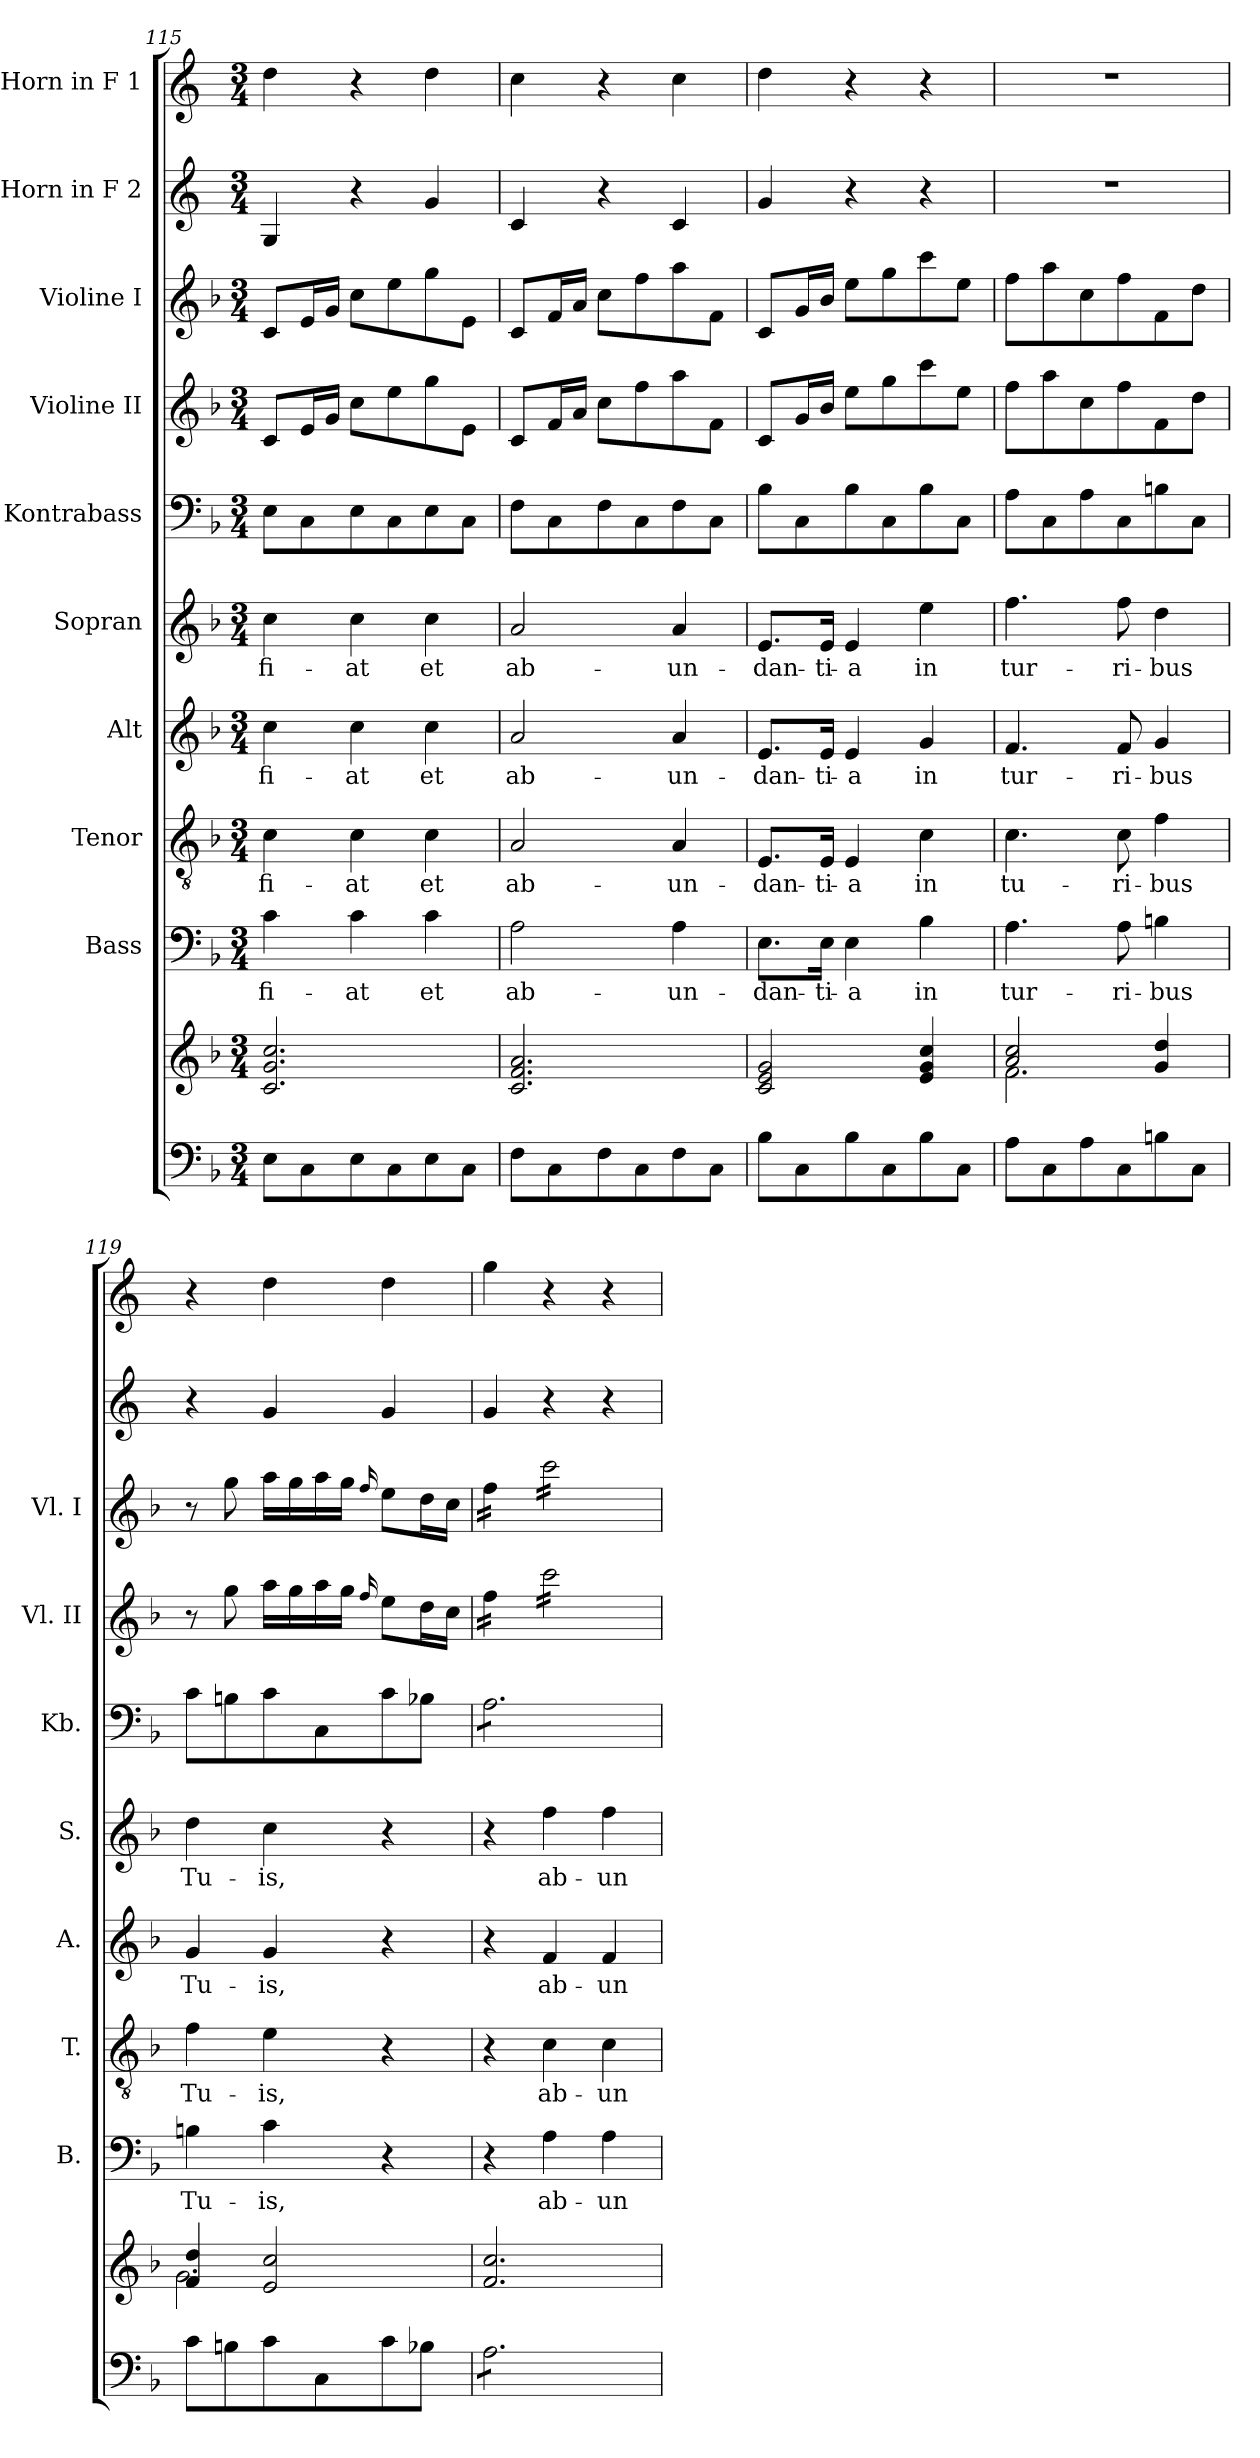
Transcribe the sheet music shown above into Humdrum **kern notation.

**kern	**kern	**kern	**text	**kern	**text	**kern	**text	**kern	**text	**kern	**kern	**kern	**kern	**kern
*part10	*part10	*part9	*part9	*part8	*part8	*part7	*part7	*part6	*part6	*part5	*part4	*part3	*part2	*part1
*staff11	*staff10	*staff9	*staff9	*staff8	*staff8	*staff7	*staff7	*staff6	*staff6	*staff5	*staff4	*staff3	*staff2	*staff1
*	*	*I"Bass	*	*I"Tenor	*	*I"Alt	*	*I"Sopran	*	*I"Kontrabass	*I"Violine II	*I"Violine I	*I"Horn in F 2	*I"Horn in F 1
*	*	*I'B.	*	*I'T.	*	*I'A.	*	*I'S.	*	*I'Kb.	*I'Vl. II	*I'Vl. I	*	*
*clefF4	*clefG2	*clefF4	*	*clefGv2	*	*clefG2	*	*clefG2	*	*clefF4	*clefG2	*clefG2	*clefG2	*clefG2
*	*	*	*	*	*	*	*	*	*	*ITrd7c12	*	*	*ITrd4c7	*ITrd4c7
*k[b-]	*k[b-]	*k[b-]	*	*k[b-]	*	*k[b-]	*	*k[b-]	*	*k[b-]	*k[b-]	*k[b-]	*k[b-]	*k[b-]
*F:	*F:	*F:	*	*F:	*	*F:	*	*F:	*	*F:	*F:	*F:	*F:	*F:
*M3/4	*M3/4	*M3/4	*	*M3/4	*	*M3/4	*	*M3/4	*	*M3/4	*M3/4	*M3/4	*M3/4	*M3/4
=115	=115	=115	=115	=115	=115	=115	=115	=115	=115	=115	=115	=115	=115	=115
!	!	!	!LO:LY:b	!	!LO:LY:b	!	!LO:LY:b	!	!LO:LY:b	!	!	!	!	!
8E\L	2.c/ 2.g/ 2.cc/	4c\	fi-	4c\	fi-	4cc\	fi-	4cc\	fi-	8EE\L	8c/L	8c/L	4C/	4g\
8C\	.	.	.	.	.	.	.	.	.	8CC\	16e/L	16e/L	.	.
.	.	.	.	.	.	.	.	.	.	.	16g/JJ	16g/JJ	.	.
!	!	!	!LO:LY:b	!	!LO:LY:b	!	!LO:LY:b	!	!LO:LY:b	!	!	!	!	!
8E\	.	4c\	-at	4c\	-at	4cc\	-at	4cc\	-at	8EE\	8cc\L	8cc\L	4r	4r
8C\	.	.	.	.	.	.	.	.	.	8CC\	8ee\	8ee\	.	.
!	!	!	!LO:LY:b	!	!LO:LY:b	!	!LO:LY:b	!	!LO:LY:b	!	!	!	!	!
8E\	.	4c\	et	4c\	et	4cc\	et	4cc\	et	8EE\	8gg\	8gg\	4c/	4g\
8C\J	.	.	.	.	.	.	.	.	.	8CC\J	8e\J	8e\J	.	.
=116	=116	=116	=116	=116	=116	=116	=116	=116	=116	=116	=116	=116	=116	=116
!	!	!	!LO:LY:b	!	!LO:LY:b	!	!LO:LY:b	!	!LO:LY:b	!	!	!	!	!
8F\L	2.c/ 2.f/ 2.a/	2A\	ab-	2A/	ab-	2a/	ab-	2a/	ab-	8FF\L	8c/L	8c/L	4F/	4f\
8C\	.	.	.	.	.	.	.	.	.	8CC\	16f/L	16f/L	.	.
.	.	.	.	.	.	.	.	.	.	.	16a/JJ	16a/JJ	.	.
8F\	.	.	.	.	.	.	.	.	.	8FF\	8cc\L	8cc\L	4r	4r
8C\	.	.	.	.	.	.	.	.	.	8CC\	8ff\	8ff\	.	.
!	!	!	!LO:LY:b	!	!LO:LY:b	!	!LO:LY:b	!	!LO:LY:b	!	!	!	!	!
8F\	.	4A\	-un-	4A/	-un-	4a/	-un-	4a/	-un-	8FF\	8aa\	8aa\	4F/	4f\
8C\J	.	.	.	.	.	.	.	.	.	8CC\J	8f\J	8f\J	.	.
=117	=117	=117	=117	=117	=117	=117	=117	=117	=117	=117	=117	=117	=117	=117
!	!	!	!LO:LY:b	!	!LO:LY:b	!	!LO:LY:b	!	!LO:LY:b	!	!	!	!	!
8B-\L	2c/ 2e/ 2g/	8.E\L	-dan-	8.E/L	-dan-	8.e/L	-dan-	8.e/L	-dan-	8BB-\L	8c/L	8c/L	4c/	4g\
8C\	.	.	.	.	.	.	.	.	.	8CC\	16g/L	16g/L	.	.
!	!	!	!LO:LY:b	!	!LO:LY:b	!	!LO:LY:b	!	!LO:LY:b	!	!	!	!	!
.	.	16E\Jk	-ti-	16E/Jk	-ti-	16e/Jk	-ti-	16e/Jk	-ti-	.	16b-/JJ	16b-/JJ	.	.
!	!	!	!LO:LY:b	!	!LO:LY:b	!	!LO:LY:b	!	!LO:LY:b	!	!	!	!	!
8B-\	.	4E\	-a	4E/	-a	4e/	-a	4e/	-a	8BB-\	8ee\L	8ee\L	4r	4r
8C\	.	.	.	.	.	.	.	.	.	8CC\	8gg\	8gg\	.	.
!	!	!	!LO:LY:b	!	!LO:LY:b	!	!LO:LY:b	!	!LO:LY:b	!	!	!	!	!
8B-\	4e/ 4g/ 4cc/	4B-\	in	4c\	in	4g/	in	4ee\	in	8BB-\	8ccc\	8ccc\	4r	4r
8C\J	.	.	.	.	.	.	.	.	.	8CC\J	8ee\J	8ee\J	.	.
=118	=118	=118	=118	=118	=118	=118	=118	=118	=118	=118	=118	=118	=118	=118
*	*^	*	*	*	*	*	*	*	*	*	*	*	*	*
!	!	!	!	!LO:LY:b	!	!LO:LY:b	!	!LO:LY:b	!	!LO:LY:b	!	!	!	!	!
8A\L	2a/ 2cc/	2.f\	4.A\	tur-	4.c\	tu-	4.f/	tur-	4.ff\	tur-	8AA\L	8ff\L	8ff\L	2.r	2.r
8C\	.	.	.	.	.	.	.	.	.	.	8CC\	8aa\	8aa\	.	.
8A\	.	.	.	.	.	.	.	.	.	.	8AA\	8cc\	8cc\	.	.
!	!	!	!	!LO:LY:b	!	!LO:LY:b	!	!LO:LY:b	!	!LO:LY:b	!	!	!	!	!
8C\	.	.	8A\	-ri-	8c\	-ri-	8f/	-ri-	8ff\	-ri-	8CC\	8ff\	8ff\	.	.
!	!	!	!	!LO:LY:b	!	!LO:LY:b	!	!LO:LY:b	!	!LO:LY:b	!	!	!	!	!
8Bn\	4g/ 4dd/	.	4Bn\	-bus	4f\	-bus	4g/	-bus	4dd\	-bus	8BBn\	8f\	8f\	.	.
8C\J	.	.	.	.	.	.	.	.	.	.	8CC\J	8dd\J	8dd\J	.	.
!!LO:PB:g=z
=119	=119	=119	=119	=119	=119	=119	=119	=119	=119	=119	=119	=119	=119	=119	=119
!	!	!	!	!LO:LY:b	!	!LO:LY:b	!	!LO:LY:b	!	!LO:LY:b	!	!	!	!	!
8c\L	4f/ 4dd/	2.g\	4Bn\	Tu-	4f\	Tu-	4g/	Tu-	4dd\	Tu-	8C\L	8r	8r	4r	4r
8Bn\	.	.	.	.	.	.	.	.	.	.	8BBn\	8gg\	8gg\	.	.
!	!	!	!	!LO:LY:b	!	!LO:LY:b	!	!LO:LY:b	!	!LO:LY:b	!	!	!	!	!
8c\	2e/ 2cc/	.	4c\	-is,	4e\	-is,	4g/	-is,	4cc\	-is,	8C\	16aa\LL	16aa\LL	4c/	4g\
.	.	.	.	.	.	.	.	.	.	.	.	16gg\	16gg\	.	.
8C\	.	.	.	.	.	.	.	.	.	.	8CC\	16aa\	16aa\	.	.
.	.	.	.	.	.	.	.	.	.	.	.	16gg\JJ	16gg\JJ	.	.
.	.	.	.	.	.	.	.	.	.	.	.	16qqff/	16qqff/	.	.
8c\	.	.	4r	.	4r	.	4r	.	4r	.	8C\	8ee\L	8ee\L	4c/	4g\
8B-X\J	.	.	.	.	.	.	.	.	.	.	8BB-X\J	16dd\L	16dd\L	.	.
.	.	.	.	.	.	.	.	.	.	.	.	16cc\JJ	16cc\JJ	.	.
*	*v	*v	*	*	*	*	*	*	*	*	*	*	*	*	*
=120	=120	=120	=120	=120	=120	=120	=120	=120	=120	=120	=120	=120	=120	=120
*tremolo	*	*	*	*	*	*	*	*	*	*	*	*	*	*
*	*	*	*	*	*	*	*	*	*	*tremolo	*	*	*	*
*	*	*	*	*	*	*	*	*	*	*	*tremolo	*	*	*
*	*	*	*	*	*	*	*	*	*	*	*	*tremolo	*	*
8A\L	2.f/ 2.cc/	4r	.	4r	.	4r	.	4r	.	8AA\L	16ff\LL	16ff\LL	4c/	4cc\
.	.	.	.	.	.	.	.	.	.	.	16ff\	16ff\	.	.
8A\	.	.	.	.	.	.	.	.	.	8AA\	16ff\	16ff\	.	.
.	.	.	.	.	.	.	.	.	.	.	16ff\JJ	16ff\JJ	.	.
!	!	!	!LO:LY:b	!	!LO:LY:b	!	!LO:LY:b	!	!LO:LY:b	!	!	!	!	!
8A\	.	4A\	ab-	4c\	ab-	4f/	ab-	4ff\	ab-	8AA\	16ccc\LL	16ccc\LL	4r	4r
.	.	.	.	.	.	.	.	.	.	.	16ccc\	16ccc\	.	.
8A\	.	.	.	.	.	.	.	.	.	8AA\	16ccc\	16ccc\	.	.
.	.	.	.	.	.	.	.	.	.	.	16ccc\	16ccc\	.	.
!	!	!	!LO:LY:b	!	!LO:LY:b	!	!LO:LY:b	!	!LO:LY:b	!	!	!	!	!
8A\	.	4A\	-un-	4c\	-un-	4f/	-un-	4ff\	-un-	8AA\	16ccc\	16ccc\	4r	4r
.	.	.	.	.	.	.	.	.	.	.	16ccc\	16ccc\	.	.
8A\J	.	.	.	.	.	.	.	.	.	8AA\J	16ccc\	16ccc\	.	.
*	*	*	*	*	*	*	*	*	*	*Xtremolo	*	*	*	*
*Xtremolo	*	*	*	*	*	*	*	*	*	*	*	*	*	*
.	.	.	.	.	.	.	.	.	.	.	16ccc\JJ	16ccc\JJ	.	.
*	*	*	*	*	*	*	*	*	*	*	*	*Xtremolo	*	*
*	*	*	*	*	*	*	*	*	*	*	*Xtremolo	*	*	*
=	=	=	=	=	=	=	=	=	=	=	=	=	=	=
*-	*-	*-	*-	*-	*-	*-	*-	*-	*-	*-	*-	*-	*-	*-
